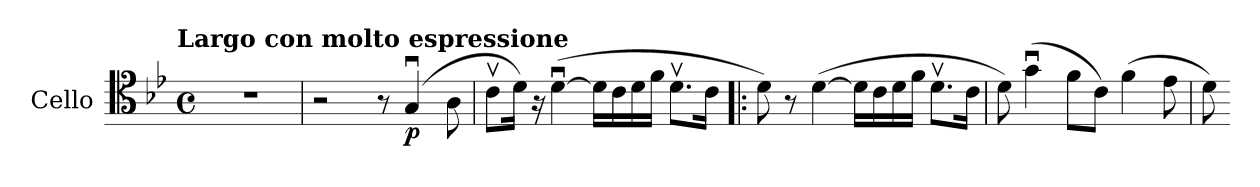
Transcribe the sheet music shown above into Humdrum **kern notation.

**kern	**dynam
*part1	*part1
*staff1	*staff1
*I"Cello	*
*clefC4	*
*k[b-e-]	*
!!LO:TX:omd:t=Largo con molto espressione
*M4/4	*
*met(c)	*
*MM80	*
=1	=1
1r	.
=2	=2
2r	.
8r	.
!	!LO:DY:b
(>4Gu/	p
8A\	.
=3	=3
8cv\L	.
16d\Jk)	.
16r	.
(>[4du\	.
16d\LL]	.
16c\	.
16d\	.
16f\JJ	.
8.dv\L	.
16c\Jk	.
=4!|:	=4!|:
8d\)	.
8r	.
(>[4d\	.
16d\LL]	.
16c\	.
16d\	.
16f\JJ	.
8.dv\L	.
16c\Jk	.
!!LO:LB:g=z
=5	=5
8d\)	.
(>4gu\	.
8f\L	.
8c\J)	.
(>4f\	.
8e-\	.
=6	=6
8d\)	.
=-	=-
*-	*-
